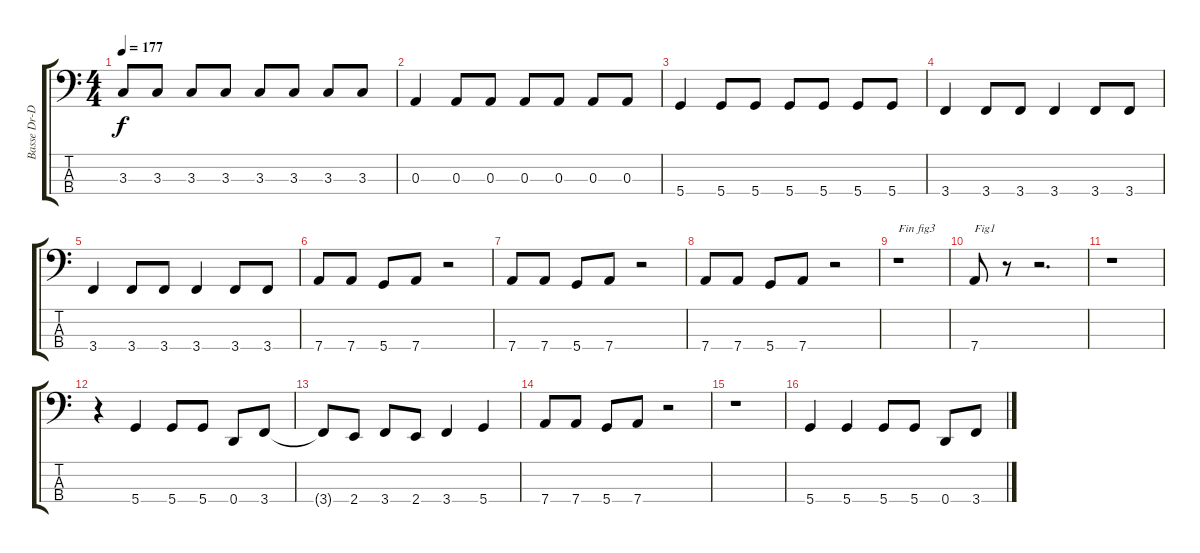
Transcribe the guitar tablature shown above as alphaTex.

\track ("Basse Dr-D" "Basse Dr-D") {instrument electricbasspick}
\staff {score tabs}
\tuning (G2 D2 A1 D1) {hide}
\ts (4 4)
\tempo 177
\clef f4
\ks c
3.3.8{dy f} 3.3.8 3.3.8 3.3.8 3.3.8 3.3.8 3.3.8 3.3.8 |
0.3.4 0.3.8 0.3.8 0.3.8 0.3.8 0.3.8 0.3.8 |
5.4.4 5.4.8 5.4.8 5.4.8 5.4.8 5.4.8 5.4.8 |
3.4.4 3.4.8 3.4.8 3.4.4 3.4.8 3.4.8 |
3.4.4 3.4.8 3.4.8 3.4.4 3.4.8 3.4.8 |
7.4.8 7.4.8 5.4.8 7.4.8 r.2 |
7.4.8 7.4.8 5.4.8 7.4.8 r.2 |
7.4.8 7.4.8 5.4.8 7.4.8 r.2 |
r.1{txt "Fin fig3"} |
7.4.8{txt "Fig1"} r.8 r.2{d} |
r.1 |
r.4 5.4.4 5.4.8 5.4.8 0.4.8 3.4.8 |
3.4{t}.8 2.4.8 3.4.8 2.4.8 3.4.4 5.4.4 |
7.4.8 7.4.8 5.4.8 7.4.8 r.2 |
r.1 |
5.4.4 5.4.4 5.4.8 5.4.8 0.4.8 3.4.8
